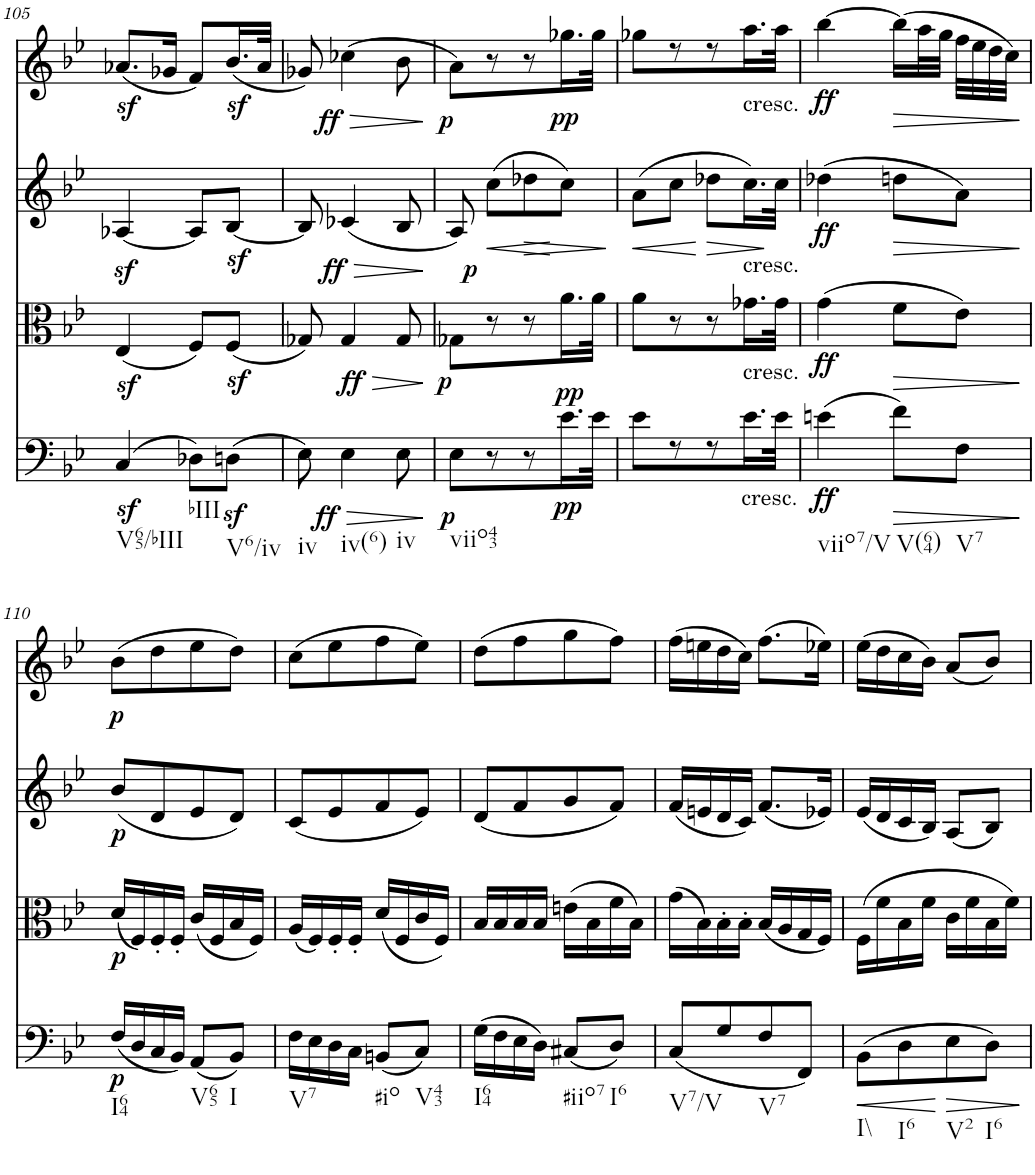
**kern	**dynam	**kern	**dynam	**kern	**dynam	**kern	**dynam
*part4	*part4	*part3	*part3	*part2	*part2	*part1	*part1
*staff4	*staff4	*staff3	*staff3	*staff2	*staff2	*staff1	*staff1
*I"Violoncello	*	*I"Viola	*	*I"Violin II	*	*I"Violin I	*
!!LO:PB:g=z
*clefF4	*	*clefC3	*	*clefG2	*	*clefG2	*
*k[b-e-]	*	*k[b-e-]	*	*k[b-e-]	*	*k[b-e-]	*
*M2/4	*	*M2/4	*	*M2/4	*	*M2/4	*
=105	=105	=105	=105	=105	=105	=105	=105
!LO:TX:b:t=V65/bIII	!	!	!	!	!	!	!
(4Cz</	.	(4E-z</	.	[4A-X/	.	(8.a-Xz</L	.
.	.	.	.	.	.	16g-X/Jk	.
!LO:TX:b:t=bIII	!	!	!	!	!	!	!
8D-X\L)	.	8F/L)	.	8A-/L]	.	8f/L)	.
!LO:TX:b:t=V6/iv	!	!	!	!	!	!	!
(8Dnz<\J	.	(8Fz>/J	.	[8B-/J	.	(16.b-z</L	.
.	.	.	.	.	.	32a-/JJk	.
=106	=106	=106	=106	=106	=106	=106	=106
!LO:TX:b:t=iv	!	!	!	!	!	!	!
8E-\)	.	8G-X/)	.	8B-/]	.	8g-X/)	.
!LO:TX:b:t=iv(6)	!	!	!	!	!	!	!
!	!LO:HP:b	!	!LO:HP:b	!	!LO:HP:b	!	!LO:HP:b
!	!LO:DY:n=1:b	!	!LO:DY:n=1:b	!	!LO:DY:n=1:b	!	!LO:DY:n=1:b
4E-\	> ff	4G-/	> ff	(4c-X/	> ff	(4cc-X\	> ff
!LO:TX:b:t=iv	!	!	!	!	!	!	!
8E-\	.	8G-/	.	8B-/	.	8b-\	.
.	]	.	]	.	]	.	]
=107	=107	=107	=107	=107	=107	=107	=107
!LO:TX:b:t=viio43	!	!	!	!	!	!	!
!	!LO:DY:b	!	!LO:DY:b	!	!LO:DY:b	!	!LO:DY:b
8E-\L	p	8G-X\L	p	8A/)	p	8a\L)	p
!	!	!	!	!	!LO:HP:b	!	!
8r	.	8r	.	(8cc\L	<	8r	.
!	!	!	!	!	!LO:HP:b	!	!
8r	.	8r	.	8dd-X\	>	8r	.
!	!LO:DY:b	!	!	!	!	!	!
!	!LO:DY:n=1:a	!	!	!	!	!	!LO:DY:b
16.e-\L	pp pp	16.a\L	.	8cc\J)	[	16.gg-X\L	pp
32e-\JJk	.	32a\JJk	.	.	.	32gg-\JJk	.
.	.	.	.	.	]	.	.
=108	=108	=108	=108	=108	=108	=108	=108
!	!	!	!	!	!LO:HP:b	!	!
8e-\L	.	8a\L	.	(8a\L	<	8gg-X\L	.
8r	.	8r	.	8cc\J	.	8r	.
!	!	!	!	!	!LO:HP:n=1:b	!	!
8r	.	8r	.	8dd-X\L	[ >	8r	.
!	!	!	!	!	!	!LO:TX:b:t=cresc.	!
!	!	!	!	!LO:TX:b:t=cresc.	!	!	!
!	!	!LO:TX:b:t=cresc.	!	!	!	!	!
!LO:TX:b:t=cresc.	!	!	!	!	!	!	!
16.e-\L	.	16.g-X\L	.	16.cc\L)	.	16.aa\L	.
32e-\JJk	.	32g-\JJk	.	32cc\JJk	]	32aa\JJk	.
=109	=109	=109	=109	=109	=109	=109	=109
!LO:TX:b:t=viio7/V	!	!	!	!	!	!	!
!	!LO:DY:b	!	!LO:DY:b	!	!LO:DY:b	!	!LO:DY:b
(4en\	ff	(4g\	ff	(4dd-X\	ff	[4bb-\	ff
!LO:TX:b:t=V(64)	!	!	!	!	!	!	!
!	!LO:HP:b	!	!LO:HP:b	!	!LO:HP:b	!	!LO:HP:b
8f\L)	>	8f\L	>	8ddn\L	>	(16bb-\LL]	>
.	.	.	.	.	.	32aa\L	.
.	.	.	.	.	.	32gg\JJJ	.
!LO:TX:b:t=V7	!	!	!	!	!	!	!
8F\J	.	8e-\J)	.	8a\J)	.	32ff\LLL	.
.	.	.	.	.	.	32ee-\	.
.	.	.	.	.	.	32dd\	.
.	.	.	.	.	.	32cc\JJJ)	.
.	]	.	]	.	]	.	]
!!LO:LB:g=z
=110	=110	=110	=110	=110	=110	=110	=110
!LO:TX:b:t=I64	!	!	!	!	!	!	!
!	!LO:DY:b	!	!LO:DY:b	!	!LO:DY:b	!	!LO:DY:b
(16F/LL	p	(16d/LL	p	(8b-/L	p	(8b-\L	p
16D/	.	16F/)	.	.	.	.	.
16C/	.	16F'/	.	8d/	.	8dd\	.
16BB-/JJ)	.	16F'/JJ	.	.	.	.	.
!LO:TX:b:t=V65	!	!	!	!	!	!	!
(8AA/L	.	(16c/LL	.	8e-/	.	8ee-\	.
.	.	16F/	.	.	.	.	.
!LO:TX:b:t=I	!	!	!	!	!	!	!
8BB-/J)	.	16B-/	.	8d/J)	.	8dd\J)	.
.	.	16F/JJ)	.	.	.	.	.
=111	=111	=111	=111	=111	=111	=111	=111
!LO:TX:b:t=V7	!	!	!	!	!	!	!
16F\LL	.	(16A/LL	.	(8c/L	.	(8cc\L	.
16E-\	.	16F/)	.	.	.	.	.
16D\	.	16F'/	.	8e-/	.	8ee-\	.
16C\JJ	.	16F'/JJ	.	.	.	.	.
!LO:TX:b:t=#io	!	!	!	!	!	!	!
(8BBn/L	.	(16d/LL	.	8f/	.	8ff\	.
.	.	16F/	.	.	.	.	.
!LO:TX:b:t=V43	!	!	!	!	!	!	!
8C/J)	.	16c/	.	8e-/J)	.	8ee-\J)	.
.	.	16F/JJ)	.	.	.	.	.
=112	=112	=112	=112	=112	=112	=112	=112
!LO:TX:b:t=I64	!	!	!	!	!	!	!
(16G\LL	.	16B-/LL	.	(8d/L	.	(8dd\L	.
16F\	.	16B-/	.	.	.	.	.
16E-\	.	16B-/	.	8f/	.	8ff\	.
16D\JJ)	.	16B-/JJ	.	.	.	.	.
!LO:TX:b:t=#iio7	!	!	!	!	!	!	!
(8C#X/L	.	(16en\LL	.	8g/	.	8gg\	.
.	.	16B-\	.	.	.	.	.
!LO:TX:b:t=I6	!	!	!	!	!	!	!
8D/J)	.	16f\	.	8f/J)	.	8ff\J)	.
.	.	16B-\JJ)	.	.	.	.	.
=113	=113	=113	=113	=113	=113	=113	=113
!LO:TX:b:t=V7/V	!	!	!	!	!	!	!
(8C/L	.	(16g\LL	.	(16f/LL	.	(16ff\LL	.
.	.	16B-\)	.	16en/	.	16een\	.
8G/	.	16B-'\	.	16d/	.	16dd\	.
.	.	16B-'\JJ	.	16c/JJ)	.	16cc\JJ)	.
!LO:TX:b:t=V7	!	!	!	!	!	!	!
8F/	.	(16B-/LL	.	(8.f/L	.	(8.ff\L	.
.	.	16A/	.	.	.	.	.
8FF/J)	.	16G/	.	.	.	.	.
.	.	16F/JJ)	.	16e-X/Jk)	.	16ee-X\Jk)	.
=114	=114	=114	=114	=114	=114	=114	=114
!LO:TX:b:t=I\\	!	!	!	!	!	!	!
!	!LO:HP:b	!	!	!	!	!	!
(8BB-\L	<	(16F\LL	.	(16e-/LL	.	(16ee-\LL	.
.	.	16f\	.	16d/	.	16dd\	.
!LO:TX:b:t=I6	!	!	!	!	!	!	!
8D\	.	16B-\	.	16c/	.	16cc\	.
.	.	16f\JJ	.	16B-/JJ)	.	16b-\JJ)	.
!LO:TX:b:t=V2	!	!	!	!	!	!	!
!	!LO:HP:n=1:b	!	!	!	!	!	!
8E-\	[ >	16c\LL	.	(8A/L	.	(8a/L	.
.	.	16f\	.	.	.	.	.
!LO:TX:b:t=I6	!	!	!	!	!	!	!
8D\J)	.	16B-\	.	8B-/J)	.	8b-/J)	.
.	.	16f\JJ)	.	.	.	.	.
.	]	.	.	.	.	.	.
=	=	=	=	=	=	=	=
*-	*-	*-	*-	*-	*-	*-	*-
